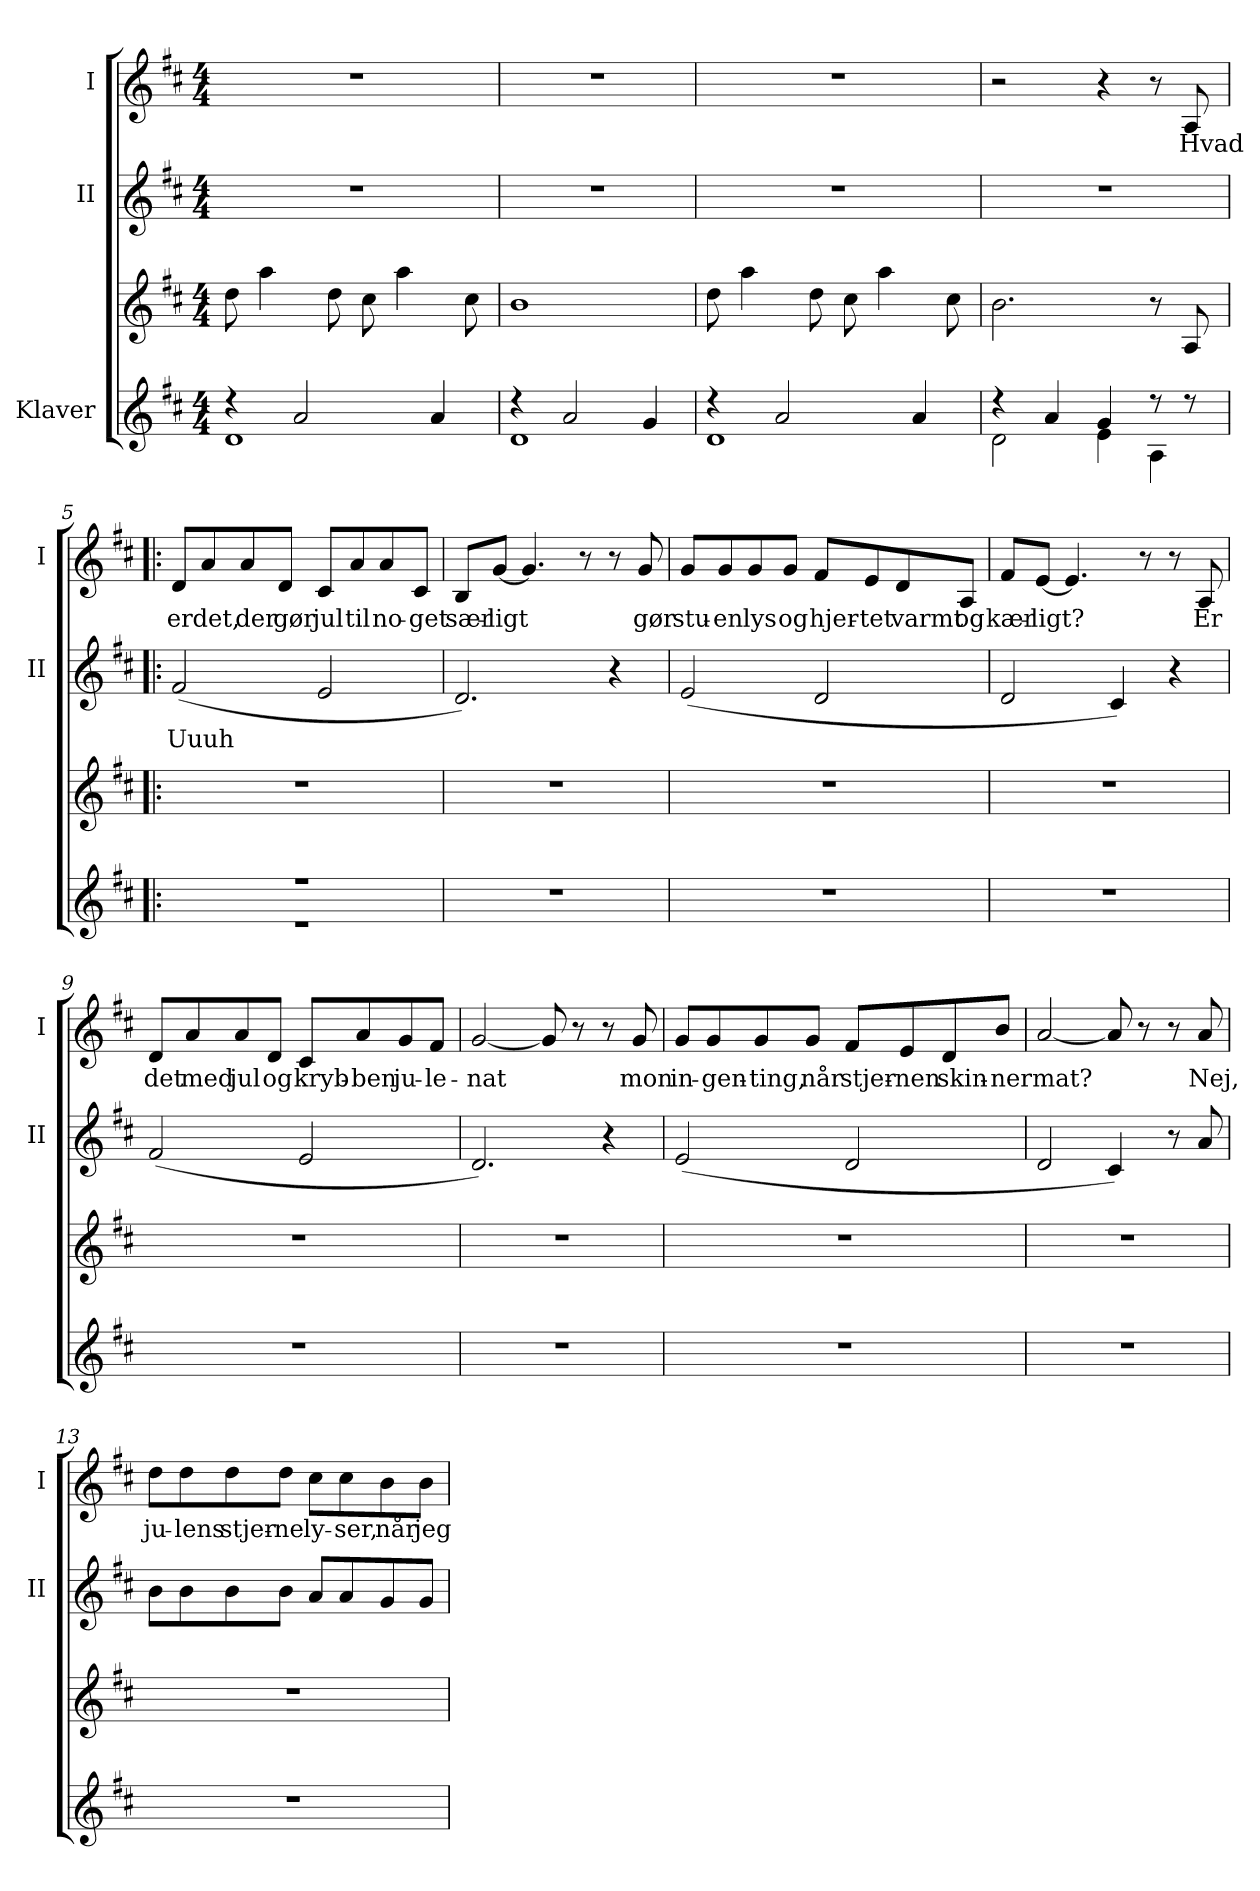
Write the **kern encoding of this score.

**kern	**kern	**kern	**text	**kern	**text
*part3	*part3	*part2	*part2	*part1	*part1
*staff4	*staff3	*staff2	*staff2	*staff1	*staff1
*I"Klaver	*	*I"II	*	*I"I	*
*	*	*I'II	*	*I'I	*
*clefG2	*clefG2	*clefG2	*	*clefG2	*
*k[f#c#]	*k[f#c#]	*k[f#c#]	*	*k[f#c#]	*
*M4/4	*M4/4	*M4/4	*	*M4/4	*
*MM80	*MM80	*MM80	*	*MM80	*
=1	=1	=1	=1	=1	=1
*^	*	*	*	*	*
4r	1d	8dd\	1r	.	1r	.
.	.	4aa\	.	.	.	.
2a/	.	.	.	.	.	.
.	.	8dd\	.	.	.	.
.	.	8cc#\	.	.	.	.
.	.	4aa\	.	.	.	.
4a/	.	.	.	.	.	.
.	.	8cc#\	.	.	.	.
=2	=2	=2	=2	=2	=2	=2
4r	1d	1b	1r	.	1r	.
2a/	.	.	.	.	.	.
4g/	.	.	.	.	.	.
=3	=3	=3	=3	=3	=3	=3
4r	1d	8dd\	1r	.	1r	.
.	.	4aa\	.	.	.	.
2a/	.	.	.	.	.	.
.	.	8dd\	.	.	.	.
.	.	8cc#\	.	.	.	.
.	.	4aa\	.	.	.	.
4a/	.	.	.	.	.	.
.	.	8cc#\	.	.	.	.
=4	=4	=4	=4	=4	=4	=4
4r	2d\	2.b\	1r	.	2r	.
4a/	.	.	.	.	.	.
4g/	4e\	.	.	.	4r	.
8r	4A\	8r	.	.	8r	.
!	!	!	!	!	!	!LO:LY:b
8r	.	8A/	.	.	8A/	Hvad
!!LO:LB:g=z
=5!|:	=5!|:	=5!|:	=5!|:	=5!|:	=5!|:	=5!|:
!	!	!	!	!LO:LY:b	!	!LO:LY:b
1r	1r	1r	(2f#/	Uuuh	8d/L	er
!	!	!	!	!	!	!LO:LY:b
.	.	.	.	.	8a/	det,
!	!	!	!	!	!	!LO:LY:b
.	.	.	.	.	8a/	der
!	!	!	!	!	!	!LO:LY:b
.	.	.	.	.	8d/J	gør
!	!	!	!	!	!	!LO:LY:b
.	.	.	2e/	.	8c#/L	jul
!	!	!	!	!	!	!LO:LY:b
.	.	.	.	.	8a/	til
!	!	!	!	!	!	!LO:LY:b
.	.	.	.	.	8a/	no-
!	!	!	!	!	!	!LO:LY:b
.	.	.	.	.	8c#/J	-get
*v	*v	*	*	*	*	*
=6	=6	=6	=6	=6	=6
!	!	!	!	!	!LO:LY:b
1r	1r	2.d/)	.	8B/L	sær-
!	!	!	!	!	!LO:LY:b
.	.	.	.	[8g/J	-ligt
.	.	.	.	4.g/]	.
.	.	.	.	8r	.
.	.	4r	.	8r	.
!	!	!	!	!	!LO:LY:b
.	.	.	.	8g/	gør
=7	=7	=7	=7	=7	=7
!	!	!	!	!	!LO:LY:b
1r	1r	(2e/	.	8g/L	stu-
!	!	!	!	!	!LO:LY:b
.	.	.	.	8g/	-en
!	!	!	!	!	!LO:LY:b
.	.	.	.	8g/	lys
!	!	!	!	!	!LO:LY:b
.	.	.	.	8g/J	og
!	!	!	!	!	!LO:LY:b
.	.	2d/	.	8f#/L	hjer-
!	!	!	!	!	!LO:LY:b
.	.	.	.	8e/	-tet
!	!	!	!	!	!LO:LY:b
.	.	.	.	8d/	varmt
!	!	!	!	!	!LO:LY:b
.	.	.	.	8A/J	og
=8	=8	=8	=8	=8	=8
!	!	!	!	!	!LO:LY:b
1r	1r	2d/	.	8f#/L	kær-
!	!	!	!	!	!LO:LY:b
.	.	.	.	[8e/J	-ligt?
.	.	.	.	4.e/]	.
.	.	4c#/)	.	.	.
.	.	.	.	8r	.
.	.	4r	.	8r	.
!	!	!	!	!	!LO:LY:b
.	.	.	.	8A/	Er
!!LO:LB:g=z
=9	=9	=9	=9	=9	=9
!	!	!	!	!	!LO:LY:b
1r	1r	(2f#/	.	8d/L	det
!	!	!	!	!	!LO:LY:b
.	.	.	.	8a/	med
!	!	!	!	!	!LO:LY:b
.	.	.	.	8a/	jul
!	!	!	!	!	!LO:LY:b
.	.	.	.	8d/J	og
!	!	!	!	!	!LO:LY:b
.	.	2e/	.	8c#/L	kryb-
!	!	!	!	!	!LO:LY:b
.	.	.	.	8a/	-ben
!	!	!	!	!	!LO:LY:b
.	.	.	.	8g/	ju-
!	!	!	!	!	!LO:LY:b
.	.	.	.	8f#/J	-le-
=10	=10	=10	=10	=10	=10
!	!	!	!	!	!LO:LY:b
1r	1r	2.d/)	.	[2g/	-nat
.	.	.	.	8g/]	.
.	.	.	.	8r	.
.	.	4r	.	8r	.
!	!	!	!	!	!LO:LY:b
.	.	.	.	8g/	mon
=11	=11	=11	=11	=11	=11
!	!	!	!	!	!LO:LY:b
1r	1r	(2e/	.	8g/L	in-
!	!	!	!	!	!LO:LY:b
.	.	.	.	8g/	-gen-
!	!	!	!	!	!LO:LY:b
.	.	.	.	8g/	-ting,
!	!	!	!	!	!LO:LY:b
.	.	.	.	8g/J	når
!	!	!	!	!	!LO:LY:b
.	.	2d/	.	8f#/L	stjer-
!	!	!	!	!	!LO:LY:b
.	.	.	.	8e/	-nen
!	!	!	!	!	!LO:LY:b
.	.	.	.	8d/	skin-
!	!	!	!	!	!LO:LY:b
.	.	.	.	8b/J	-ner
=12	=12	=12	=12	=12	=12
!	!	!	!	!	!LO:LY:b
1r	1r	2d/	.	[2a/	mat?
.	.	4c#/)	.	8a/]	.
.	.	.	.	8r	.
.	.	8r	.	8r	.
!	!	!	!	!	!LO:LY:b
.	.	8a/	.	8a/	Nej,
!!LO:LB:g=z
=13	=13	=13	=13	=13	=13
!	!	!	!	!	!LO:LY:b
1r	1r	8b\L	.	8dd\L	ju-
!	!	!	!	!	!LO:LY:b
.	.	8b\	.	8dd\	-lens
!	!	!	!	!	!LO:LY:b
.	.	8b\	.	8dd\	stjer-
!	!	!	!	!	!LO:LY:b
.	.	8b\J	.	8dd\J	-ne
!	!	!	!	!	!LO:LY:b
.	.	8a/L	.	8cc#\L	ly-
!	!	!	!	!	!LO:LY:b
.	.	8a/	.	8cc#\	-ser,
!	!	!	!	!	!LO:LY:b
.	.	8g/	.	8b\	når
!	!	!	!	!	!LO:LY:b
.	.	8g/J	.	8b\J	jeg
=	=	=	=	=	=
*-	*-	*-	*-	*-	*-
